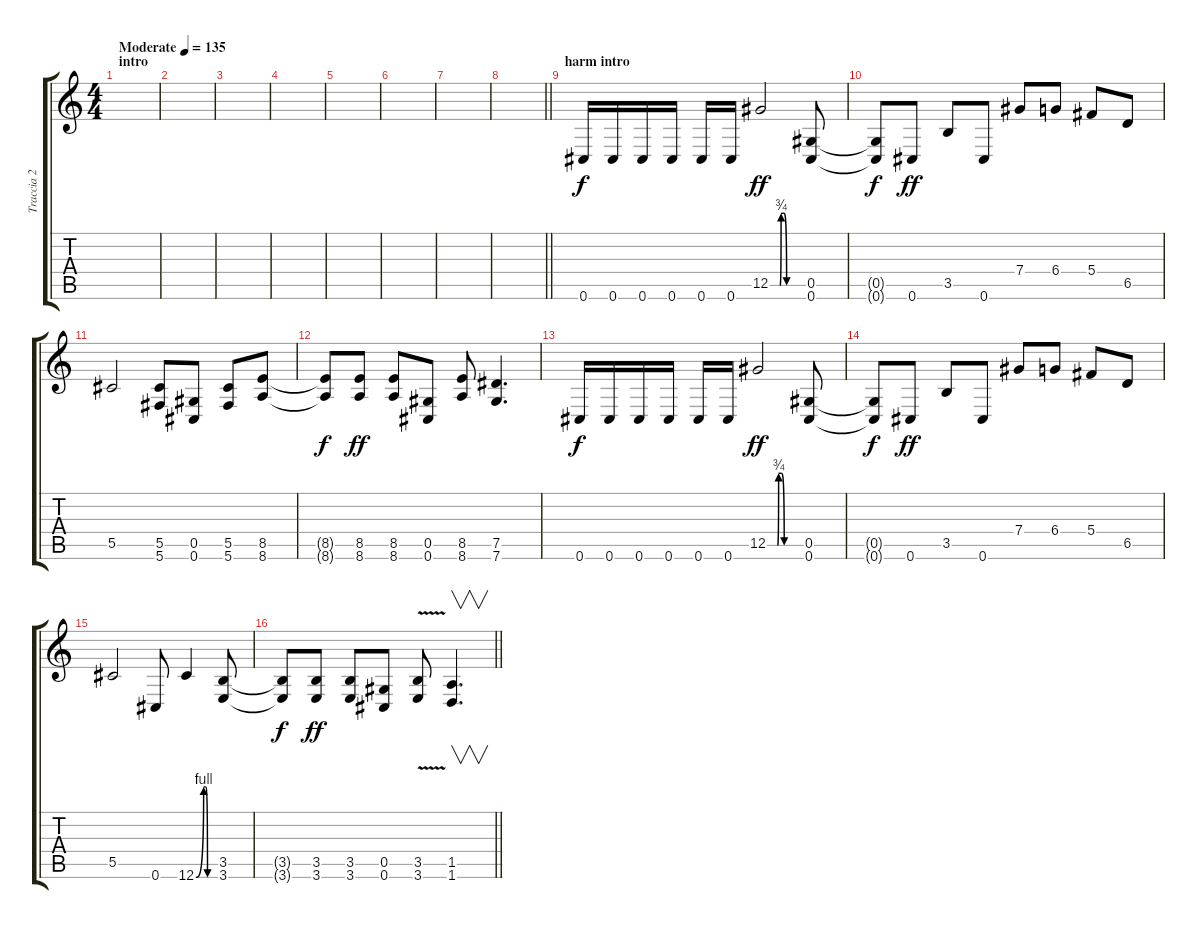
\track ("Traccia 2" "Traccia 2") {instrument overdrivenguitar}
\staff {score tabs}
\tuning (Eb4 Bb3 Gb3 Db3 Ab2 Db2) {hide}
\ts (4 4)
\section ("" "intro")
\tempo (135 "Moderate")
\clef g2
\ks c
|
|
|
|
|
|
|
\barLineRight lightlight
|
\section ("" "harm intro")
0.6.16 0.6.16 0.6.16 0.6.16 0.6.16 0.6.16 12.5{be (custom 0 0 10 0 15 0 18 0 20 3 25 3 30 0 32 0 35 0 60 0)}.2{dy ff} (0.5 0.6).8 |
(0.5{t} 0.6{t}).8{dy f} 0.6.8{dy ff} 3.5.8 0.6.8 7.4.8 6.4.8 5.4.8 6.5.8 |
5.5.2 (5.5 5.6).8 (0.5 0.6).8 (5.5 5.6).8 (8.5 8.6).8 |
(8.5{t} 8.6{t}).8{dy f} (8.5 8.6).8{dy ff} (8.5 8.6).8 (0.5 0.6).8 (8.5 8.6).8 (7.5 7.6).4{d} |
0.6.16{dy f} 0.6.16 0.6.16 0.6.16 0.6.16 0.6.16 12.5{be (custom 0 0 10 0 15 0 18 0 20 3 25 3 30 0 32 0 35 0 60 0)}.2{dy ff} (0.5 0.6).8 |
(0.5{t} 0.6{t}).8{dy f} 0.6.8{dy ff} 3.5.8 0.6.8 7.4.8 6.4.8 5.4.8 6.5.8 |
5.5.2 0.6.8 12.6{be (custom 0 0 24 4 30 4 36 0 60 0)}.4 (3.5 3.6).8 |
\barLineRight lightlight
(3.5{t} 3.6{t}).8{dy f} (3.5 3.6).8{dy ff} (3.5 3.6).8 (0.5 0.6).8 (3.5 3.6{v}).8 (1.5 1.6).4{v d}
